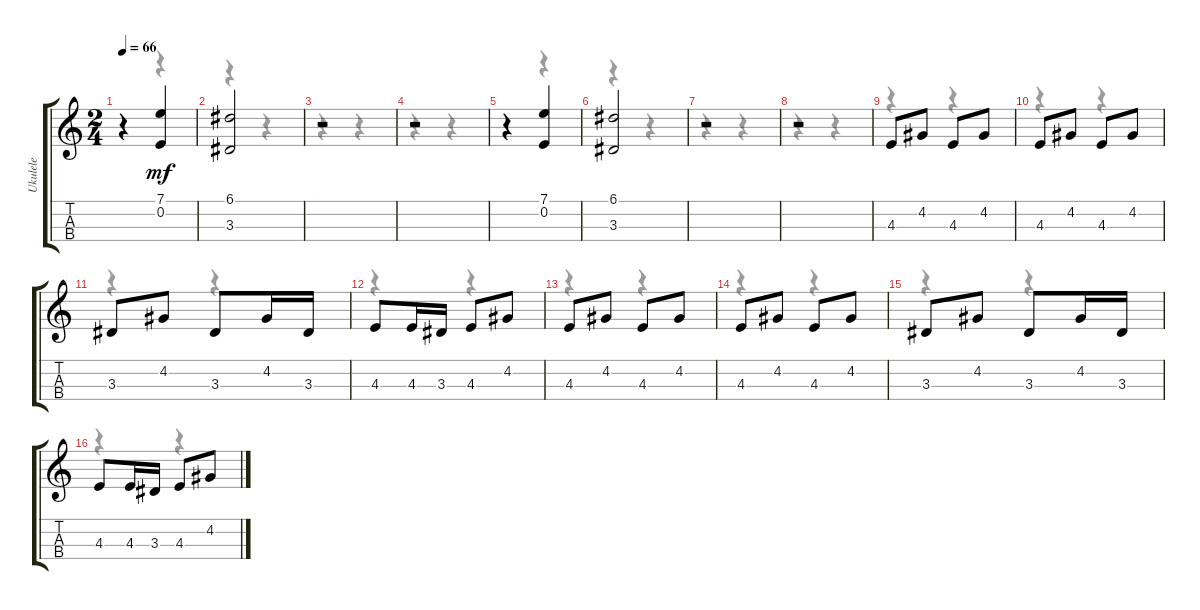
\track ("Ukulele" "Ukulele") {instrument shamisen}
\staff {score tabs}
\tuning (A4 E4 C4 G4) {hide}
\voice
\ts (2 4)
\tempo 66
\clef g2
\ks c
r.4{dy mf} (7.1 0.2).4 |
(6.1 3.3).2 |
r.2 |
r.2 |
r.4 (7.1 0.2).4 |
(6.1 3.3).2 |
r.2 |
r.2 |
4.3.8 4.2.8 4.3.8 4.2.8 |
4.3.8 4.2.8 4.3.8 4.2.8 |
3.3.8 4.2.8 3.3.8 4.2.16 3.3.16 |
4.3.8 4.3.16 3.3.16 4.3.8 4.2.8 |
4.3.8 4.2.8 4.3.8 4.2.8 |
4.3.8 4.2.8 4.3.8 4.2.8 |
3.3.8 4.2.8 3.3.8 4.2.16 3.3.16 |
4.3.8 4.3.16 3.3.16 4.3.8 4.2.8
\voice
\clef g2
\ottava regular
\simile none
\ks c
r.4{dy f} r.4 |
r.4 r.4 |
r.4 r.4 |
r.4 r.4 |
r.4 r.4 |
r.4 r.4 |
r.4 r.4 |
r.4 r.4 |
r.4 r.4 |
r.4 r.4 |
r.4 r.4 |
r.4 r.4 |
r.4 r.4 |
r.4 r.4 |
r.4 r.4 |
r.4 r.4
